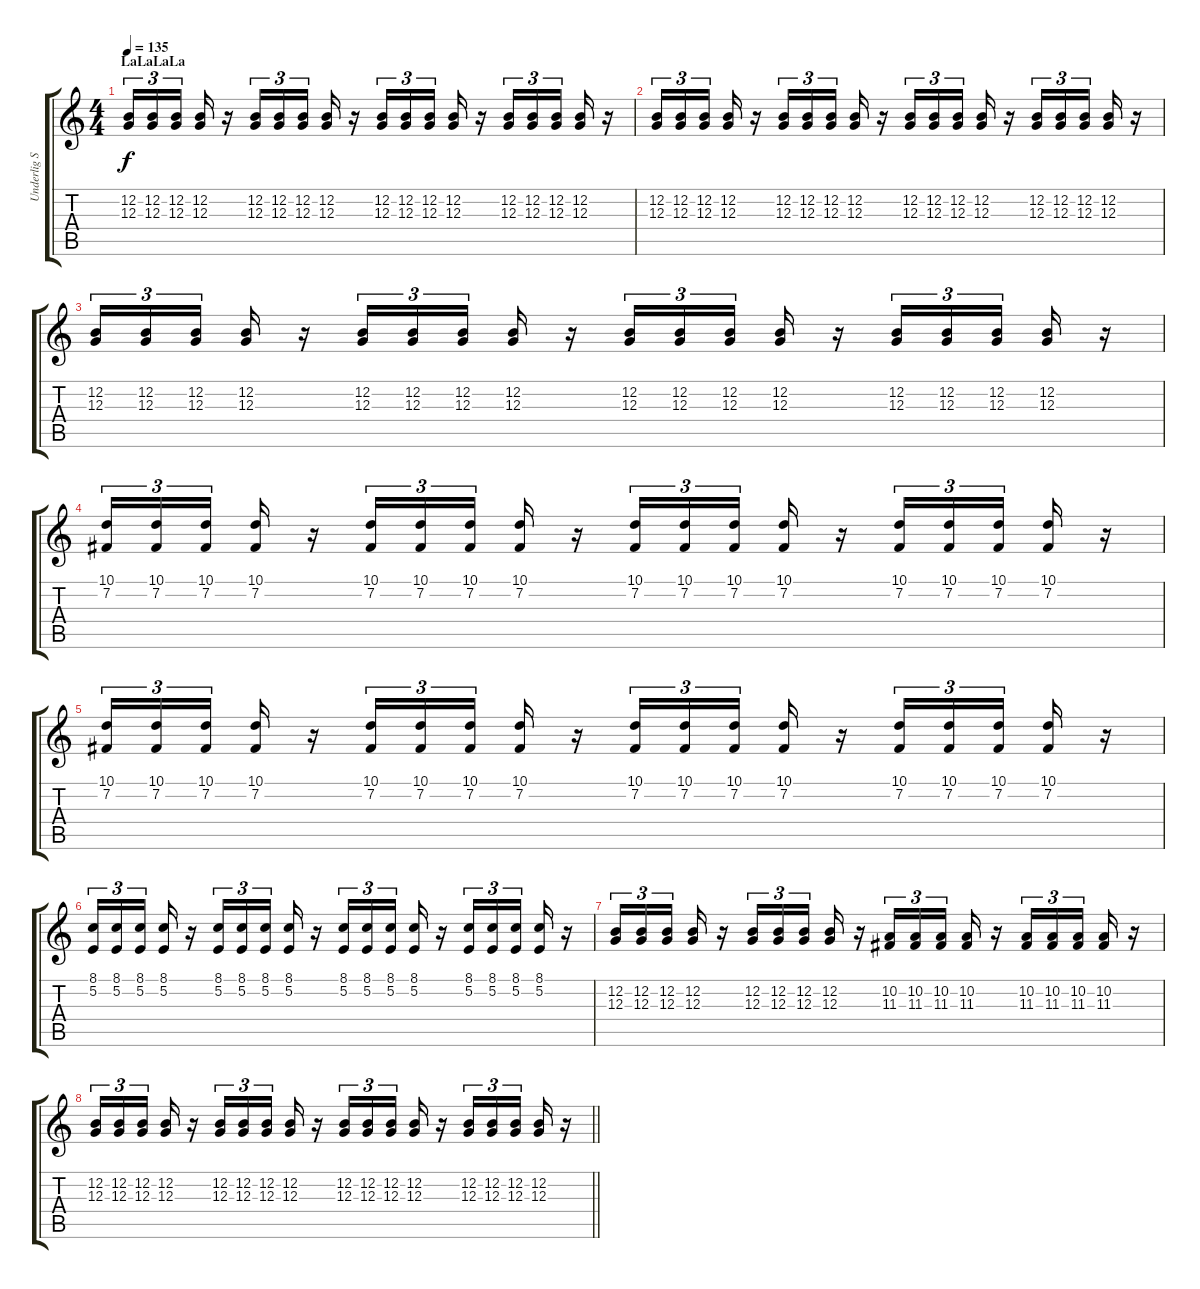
\track ("Underlig Synth Baggrund" "Underlig S") {instrument violin}
\staff {score tabs}
\tuning (E4 B3 G3 D3 A2 E2) {hide}
\ts (4 4)
\section ("" "LaLaLaLa")
\tempo 135
\clef g2
\ks c
(12.2 12.3).16{tu (3 2) dy f} (12.2 12.3).16{tu (3 2)} (12.2 12.3).16{tu (3 2) beam splitsecondary} (12.2 12.3).16 r.16 (12.2 12.3).16{tu (3 2)} (12.2 12.3).16{tu (3 2)} (12.2 12.3).16{tu (3 2) beam splitsecondary} (12.2 12.3).16 r.16 (12.2 12.3).16{tu (3 2)} (12.2 12.3).16{tu (3 2)} (12.2 12.3).16{tu (3 2) beam splitsecondary} (12.2 12.3).16 r.16 (12.2 12.3).16{tu (3 2)} (12.2 12.3).16{tu (3 2)} (12.2 12.3).16{tu (3 2) beam splitsecondary} (12.2 12.3).16 r.16 |
(12.2 12.3).16{tu (3 2)} (12.2 12.3).16{tu (3 2)} (12.2 12.3).16{tu (3 2) beam splitsecondary} (12.2 12.3).16 r.16 (12.2 12.3).16{tu (3 2)} (12.2 12.3).16{tu (3 2)} (12.2 12.3).16{tu (3 2) beam splitsecondary} (12.2 12.3).16 r.16 (12.2 12.3).16{tu (3 2)} (12.2 12.3).16{tu (3 2)} (12.2 12.3).16{tu (3 2) beam splitsecondary} (12.2 12.3).16 r.16 (12.2 12.3).16{tu (3 2)} (12.2 12.3).16{tu (3 2)} (12.2 12.3).16{tu (3 2) beam splitsecondary} (12.2 12.3).16 r.16 |
(12.2 12.3).16{tu (3 2)} (12.2 12.3).16{tu (3 2)} (12.2 12.3).16{tu (3 2) beam splitsecondary} (12.2 12.3).16 r.16 (12.2 12.3).16{tu (3 2)} (12.2 12.3).16{tu (3 2)} (12.2 12.3).16{tu (3 2) beam splitsecondary} (12.2 12.3).16 r.16 (12.2 12.3).16{tu (3 2)} (12.2 12.3).16{tu (3 2)} (12.2 12.3).16{tu (3 2) beam splitsecondary} (12.2 12.3).16 r.16 (12.2 12.3).16{tu (3 2)} (12.2 12.3).16{tu (3 2)} (12.2 12.3).16{tu (3 2) beam splitsecondary} (12.2 12.3).16 r.16 |
(10.1 7.2).16{tu (3 2)} (10.1 7.2).16{tu (3 2)} (10.1 7.2).16{tu (3 2) beam splitsecondary} (10.1 7.2).16 r.16 (10.1 7.2).16{tu (3 2)} (10.1 7.2).16{tu (3 2)} (10.1 7.2).16{tu (3 2) beam splitsecondary} (10.1 7.2).16 r.16 (10.1 7.2).16{tu (3 2)} (10.1 7.2).16{tu (3 2)} (10.1 7.2).16{tu (3 2) beam splitsecondary} (10.1 7.2).16 r.16 (10.1 7.2).16{tu (3 2)} (10.1 7.2).16{tu (3 2)} (10.1 7.2).16{tu (3 2) beam splitsecondary} (10.1 7.2).16 r.16 |
(10.1 7.2).16{tu (3 2)} (10.1 7.2).16{tu (3 2)} (10.1 7.2).16{tu (3 2) beam splitsecondary} (10.1 7.2).16 r.16 (10.1 7.2).16{tu (3 2)} (10.1 7.2).16{tu (3 2)} (10.1 7.2).16{tu (3 2) beam splitsecondary} (10.1 7.2).16 r.16 (10.1 7.2).16{tu (3 2)} (10.1 7.2).16{tu (3 2)} (10.1 7.2).16{tu (3 2) beam splitsecondary} (10.1 7.2).16 r.16 (10.1 7.2).16{tu (3 2)} (10.1 7.2).16{tu (3 2)} (10.1 7.2).16{tu (3 2) beam splitsecondary} (10.1 7.2).16 r.16 |
(8.1 5.2).16{tu (3 2)} (8.1 5.2).16{tu (3 2)} (8.1 5.2).16{tu (3 2) beam splitsecondary} (8.1 5.2).16 r.16 (8.1 5.2).16{tu (3 2)} (8.1 5.2).16{tu (3 2)} (8.1 5.2).16{tu (3 2) beam splitsecondary} (8.1 5.2).16 r.16 (8.1 5.2).16{tu (3 2)} (8.1 5.2).16{tu (3 2)} (8.1 5.2).16{tu (3 2) beam splitsecondary} (8.1 5.2).16 r.16 (8.1 5.2).16{tu (3 2)} (8.1 5.2).16{tu (3 2)} (8.1 5.2).16{tu (3 2) beam splitsecondary} (8.1 5.2).16 r.16 |
(12.2 12.3).16{tu (3 2)} (12.2 12.3).16{tu (3 2)} (12.2 12.3).16{tu (3 2) beam splitsecondary} (12.2 12.3).16 r.16 (12.2 12.3).16{tu (3 2)} (12.2 12.3).16{tu (3 2)} (12.2 12.3).16{tu (3 2) beam splitsecondary} (12.2 12.3).16 r.16 (10.2 11.3).16{tu (3 2)} (10.2 11.3).16{tu (3 2)} (10.2 11.3).16{tu (3 2) beam splitsecondary} (10.2 11.3).16 r.16 (10.2 11.3).16{tu (3 2)} (10.2 11.3).16{tu (3 2)} (10.2 11.3).16{tu (3 2) beam splitsecondary} (10.2 11.3).16 r.16 |
\barLineRight lightlight
(12.2 12.3).16{tu (3 2)} (12.2 12.3).16{tu (3 2)} (12.2 12.3).16{tu (3 2) beam splitsecondary} (12.2 12.3).16 r.16 (12.2 12.3).16{tu (3 2)} (12.2 12.3).16{tu (3 2)} (12.2 12.3).16{tu (3 2) beam splitsecondary} (12.2 12.3).16 r.16 (12.2 12.3).16{tu (3 2)} (12.2 12.3).16{tu (3 2)} (12.2 12.3).16{tu (3 2) beam splitsecondary} (12.2 12.3).16 r.16 (12.2 12.3).16{tu (3 2)} (12.2 12.3).16{tu (3 2)} (12.2 12.3).16{tu (3 2) beam splitsecondary} (12.2 12.3).16 r.16
